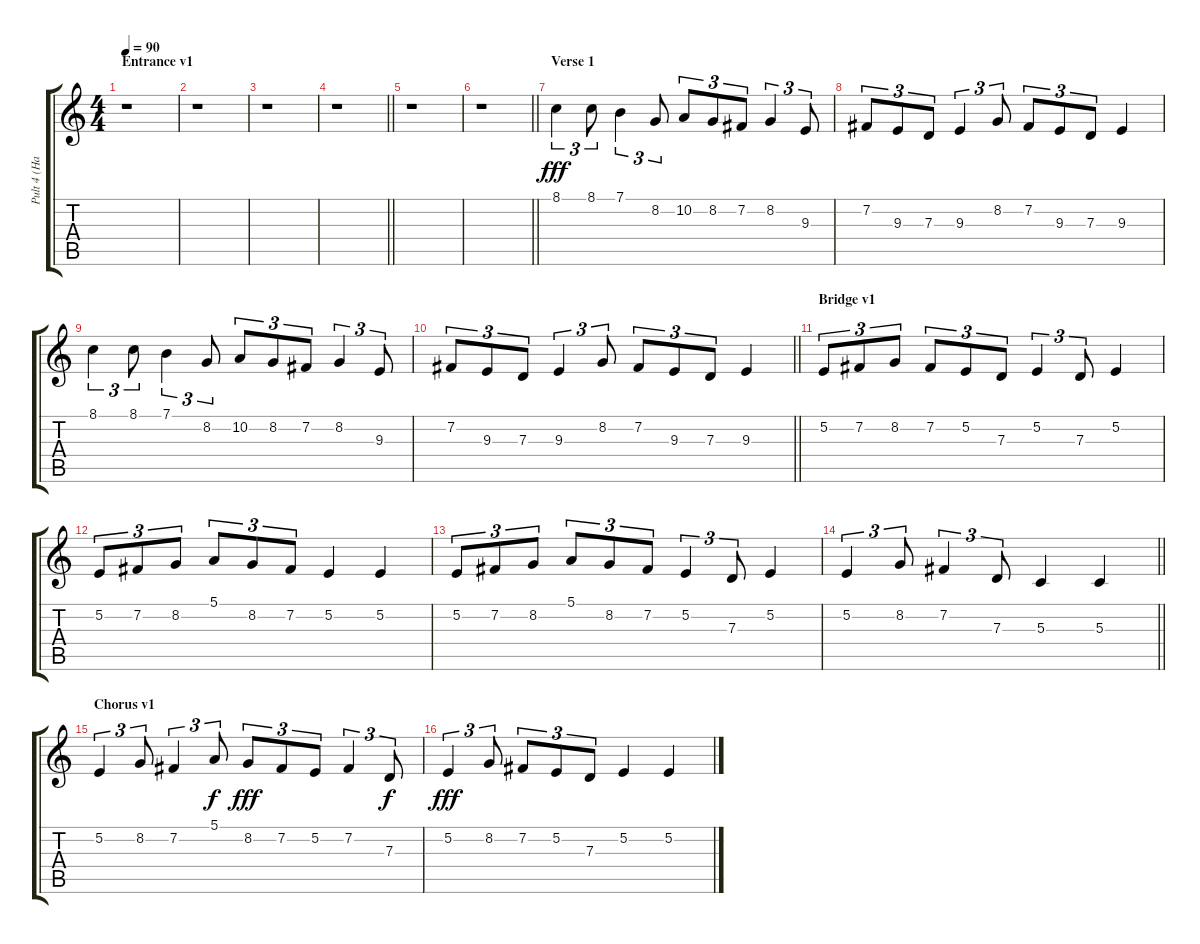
\track ("Pult 4 (Harp)" "Pult 4 (Ha") {instrument orchestralharp}
\staff {score tabs}
\tuning (E4 B3 G3 D3 A2 E2) {hide}
\ts (4 4)
\section ("" "Entrance v1")
\tempo 90
\clef g2
\ks c
r.1{dy fff instrument orchestralharp} |
r.1 |
r.1 |
\barLineRight lightlight
r.1 |
r.1 |
\barLineRight lightlight
r.1 |
\section ("" "Verse 1")
8.1.4{tu (3 2)} 8.1.8{tu (3 2)} 7.1.4{tu (3 2)} 8.2.8{tu (3 2)} 10.2.8{tu (3 2)} 8.2.8{tu (3 2)} 7.2.8{tu (3 2)} 8.2.4{tu (3 2)} 9.3.8{tu (3 2)} |
7.2.8{tu (3 2)} 9.3.8{tu (3 2)} 7.3.8{tu (3 2)} 9.3.4{tu (3 2)} 8.2.8{tu (3 2)} 7.2.8{tu (3 2)} 9.3.8{tu (3 2)} 7.3.8{tu (3 2)} 9.3.4 |
8.1.4{tu (3 2)} 8.1.8{tu (3 2)} 7.1.4{tu (3 2)} 8.2.8{tu (3 2)} 10.2.8{tu (3 2)} 8.2.8{tu (3 2)} 7.2.8{tu (3 2)} 8.2.4{tu (3 2)} 9.3.8{tu (3 2)} |
\barLineRight lightlight
7.2.8{tu (3 2)} 9.3.8{tu (3 2)} 7.3.8{tu (3 2)} 9.3.4{tu (3 2)} 8.2.8{tu (3 2)} 7.2.8{tu (3 2)} 9.3.8{tu (3 2)} 7.3.8{tu (3 2)} 9.3.4 |
\section ("" "Bridge v1")
5.2.8{tu (3 2)} 7.2.8{tu (3 2)} 8.2.8{tu (3 2)} 7.2.8{tu (3 2)} 5.2.8{tu (3 2)} 7.3.8{tu (3 2)} 5.2.4{tu (3 2)} 7.3.8{tu (3 2)} 5.2.4 |
5.2.8{tu (3 2)} 7.2.8{tu (3 2)} 8.2.8{tu (3 2)} 5.1.8{tu (3 2)} 8.2.8{tu (3 2)} 7.2.8{tu (3 2)} 5.2.4 5.2.4 |
5.2.8{tu (3 2)} 7.2.8{tu (3 2)} 8.2.8{tu (3 2)} 5.1.8{tu (3 2)} 8.2.8{tu (3 2)} 7.2.8{tu (3 2)} 5.2.4{tu (3 2)} 7.3.8{tu (3 2)} 5.2.4 |
\barLineRight lightlight
5.2.4{tu (3 2)} 8.2.8{tu (3 2)} 7.2.4{tu (3 2)} 7.3.8{tu (3 2)} 5.3.4 5.3.4 |
\section ("" "Chorus v1")
5.2.4{tu (3 2)} 8.2.8{tu (3 2)} 7.2.4{tu (3 2)} 5.1.8{tu (3 2) dy f} 8.2.8{tu (3 2) dy fff} 7.2.8{tu (3 2)} 5.2.8{tu (3 2)} 7.2.4{tu (3 2)} 7.3.8{tu (3 2) dy f} |
5.2.4{tu (3 2) dy fff} 8.2.8{tu (3 2)} 7.2.8{tu (3 2)} 5.2.8{tu (3 2)} 7.3.8{tu (3 2)} 5.2.4 5.2.4
